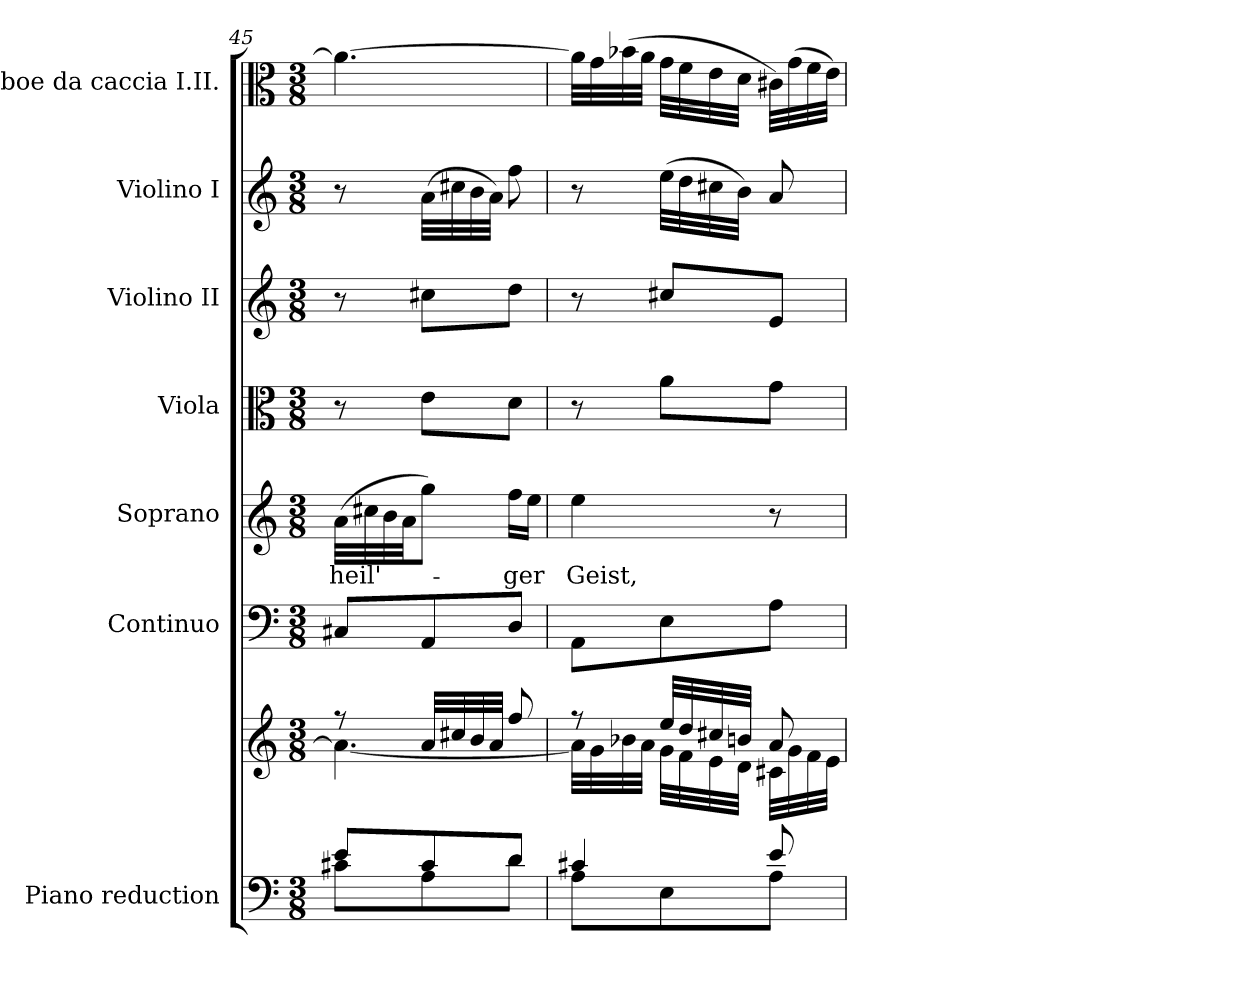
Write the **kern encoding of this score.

**kern	**kern	**kern	**kern	**text	**kern	**kern	**kern	**kern
*part7	*part7	*part6	*part5	*part5	*part4	*part3	*part2	*part1
*staff8	*staff7	*staff6	*staff5	*staff5	*staff4	*staff3	*staff2	*staff1
*I"Piano reduction	*	*I"Continuo	*I"Soprano	*	*I"Viola	*I"Violino II	*I"Violino I	*I"Oboe da caccia I.II.
*I'Pno	*	*	*	*	*I'Vla	*I'Vln	*I'Vln	*I'Ob
*clefF4	*clefG2	*clefF4	*clefG2	*	*clefC3	*clefG2	*clefG2	*clefC3
*k[]	*k[]	*k[]	*k[]	*	*k[]	*k[]	*k[]	*k[]
*M3/8	*M3/8	*M3/8	*M3/8	*	*M3/8	*M3/8	*M3/8	*M3/8
=45	=45	=45	=45	=45	=45	=45	=45	=45
*^	*^	*	*	*	*	*	*	*
!	!	!	!	!	!	!LO:LY:b	!	!	!	!
8e/L	8c#X\L	8r	4.a\_	8C#X/L	(>32a\LLL	heil'-	8r	8r	8r	4.a\_
.	.	.	.	.	32cc#X\	.	.	.	.	.
.	.	.	.	.	32b\	.	.	.	.	.
.	.	.	.	.	32a\JJ	.	.	.	.	.
8c#/	8A\	32a/LLL	.	8AA/	8gg\J)	.	8e\L	8cc#X\L	(>32a\LLL	.
.	.	32cc#X/	.	.	.	.	.	.	32cc#X\	.
.	.	32b/	.	.	.	.	.	.	32b\	.
.	.	32a/JJJ	.	.	.	.	.	.	32a\JJJ)	.
!	!	!	!	!	!	!LO:LY:b	!	!	!	!
8d/J	8d\J	8ff/	.	8D/J	16ff\LL	-ger	8d\J	8dd\J	8ff\	.
.	.	.	.	.	16ee\JJ	.	.	.	.	.
=46	=46	=46	=46	=46	=46	=46	=46	=46	=46	=46
!	!	!	!	!	!	!LO:LY:b	!	!	!	!
4c#X/	8A\L	8r	32a\LLL]	8AA\L	4ee\	Geist,	8r	8r	8r	32a\LLL]
.	.	.	32g\	.	.	.	.	.	.	32g\
.	.	.	32b-X\	.	.	.	.	.	.	(>32b-X\
.	.	.	32a\JJJ	.	.	.	.	.	.	32a\JJJ
.	8E\	32ee/LLL	32g\LLL	8E\	.	.	8a\L	8cc#X/L	(>32ee\LLL	32g\LLL
.	.	32dd/	32f\	.	.	.	.	.	32dd\	32f\
.	.	32cc#X/	32e\	.	.	.	.	.	32cc#X\	32e\
.	.	32bn/JJJ	32d\JJJ	.	.	.	.	.	32b\JJJ)	32d\JJJ
8e/	8A\J	8a/	32c#X\LLL	8A\J	8r	.	8g\J	8e/J	8a/	32c#X\LLL)
.	.	.	32g\	.	.	.	.	.	.	(>32g\
.	.	.	32f\	.	.	.	.	.	.	32f\
.	.	.	32e\JJJ	.	.	.	.	.	.	32e\JJJ)
*v	*v	*	*	*	*	*	*	*	*	*
*	*v	*v	*	*	*	*	*	*	*
=	=	=	=	=	=	=	=	=
*-	*-	*-	*-	*-	*-	*-	*-	*-
